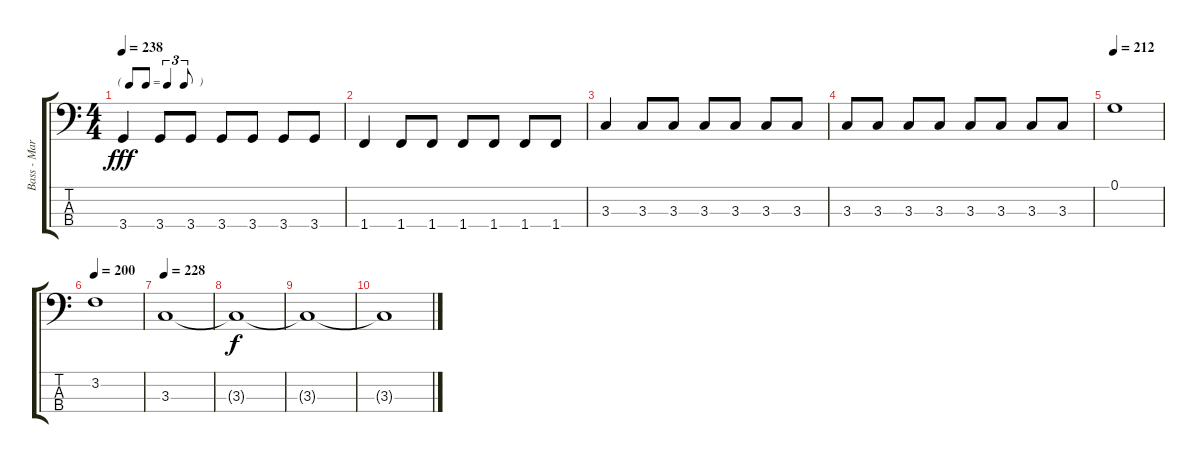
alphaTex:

\track ("Bass - Mark" "Bass - Mar") {instrument electricbasspick}
\staff {score tabs}
\tuning (G2 D2 A1 E1) {hide}
\ts (4 4)
\tf triplet8th
\tempo 238
\clef f4
\ks c
3.4.4{dy fff} 3.4.8 3.4.8 3.4.8 3.4.8 3.4.8 3.4.8 |
1.4.4 1.4.8 1.4.8 1.4.8 1.4.8 1.4.8 1.4.8 |
3.3.4 3.3.8 3.3.8 3.3.8 3.3.8 3.3.8 3.3.8 |
3.3.8 3.3.8 3.3.8 3.3.8 3.3.8 3.3.8 3.3.8 3.3.8 |
\tempo 212
0.1.1 |
\tempo 200
3.2.1 |
\tempo 228
3.3.1 |
3.3{t}.1{dy f} |
3.3{t}.1 |
3.3{t}.1
